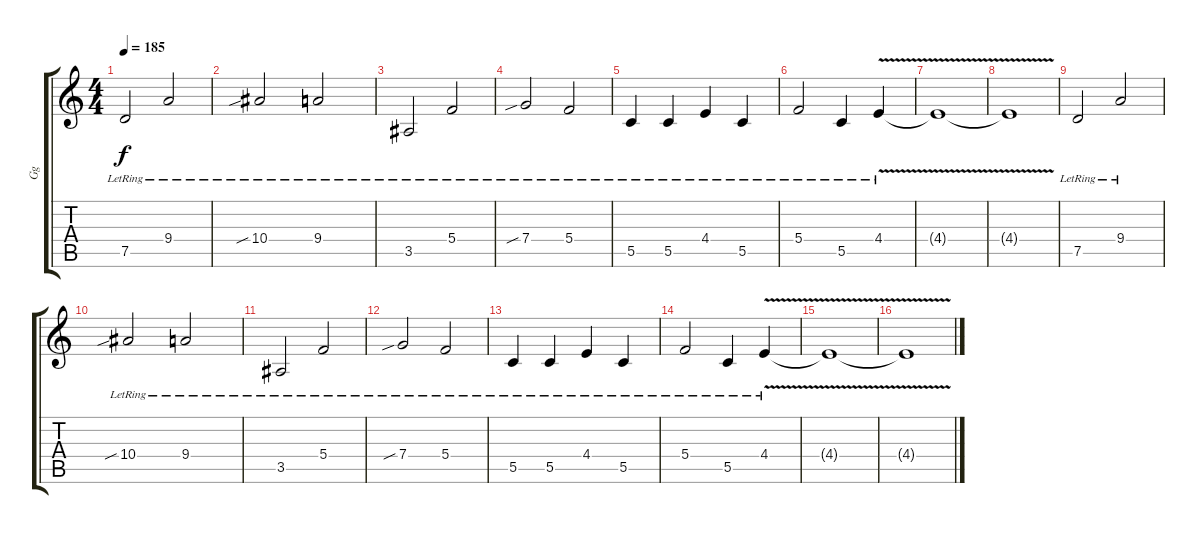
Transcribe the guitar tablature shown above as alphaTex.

\track ("Gg" "Gg") {instrument distortionguitar}
\staff {score tabs}
\tuning (D4 A3 F3 C3 G2 C2) {hide}
\ts (4 4)
\tempo 185
\clef g2
\ks c
7.5{lr}.2{dy f} 9.4{lr}.2 |
10.4{sib lr}.2 9.4{lr}.2 |
3.5{lr}.2 5.4{lr}.2 |
7.4{sib lr}.2 5.4{lr}.2 |
5.5{lr}.4 5.5{lr}.4 4.4{lr}.4 5.5{lr}.4 |
5.4{lr}.2 5.5{lr}.4 4.4{v lr}.4 |
4.4{v t}.1 |
4.4{v t}.1 |
7.5{lr}.2 9.4{lr}.2 |
10.4{sib lr}.2 9.4{lr}.2 |
3.5{lr}.2 5.4{lr}.2 |
7.4{sib lr}.2 5.4{lr}.2 |
5.5{lr}.4 5.5{lr}.4 4.4{lr}.4 5.5{lr}.4 |
5.4{lr}.2 5.5{lr}.4 4.4{v lr}.4 |
4.4{v t}.1 |
4.4{v t}.1
